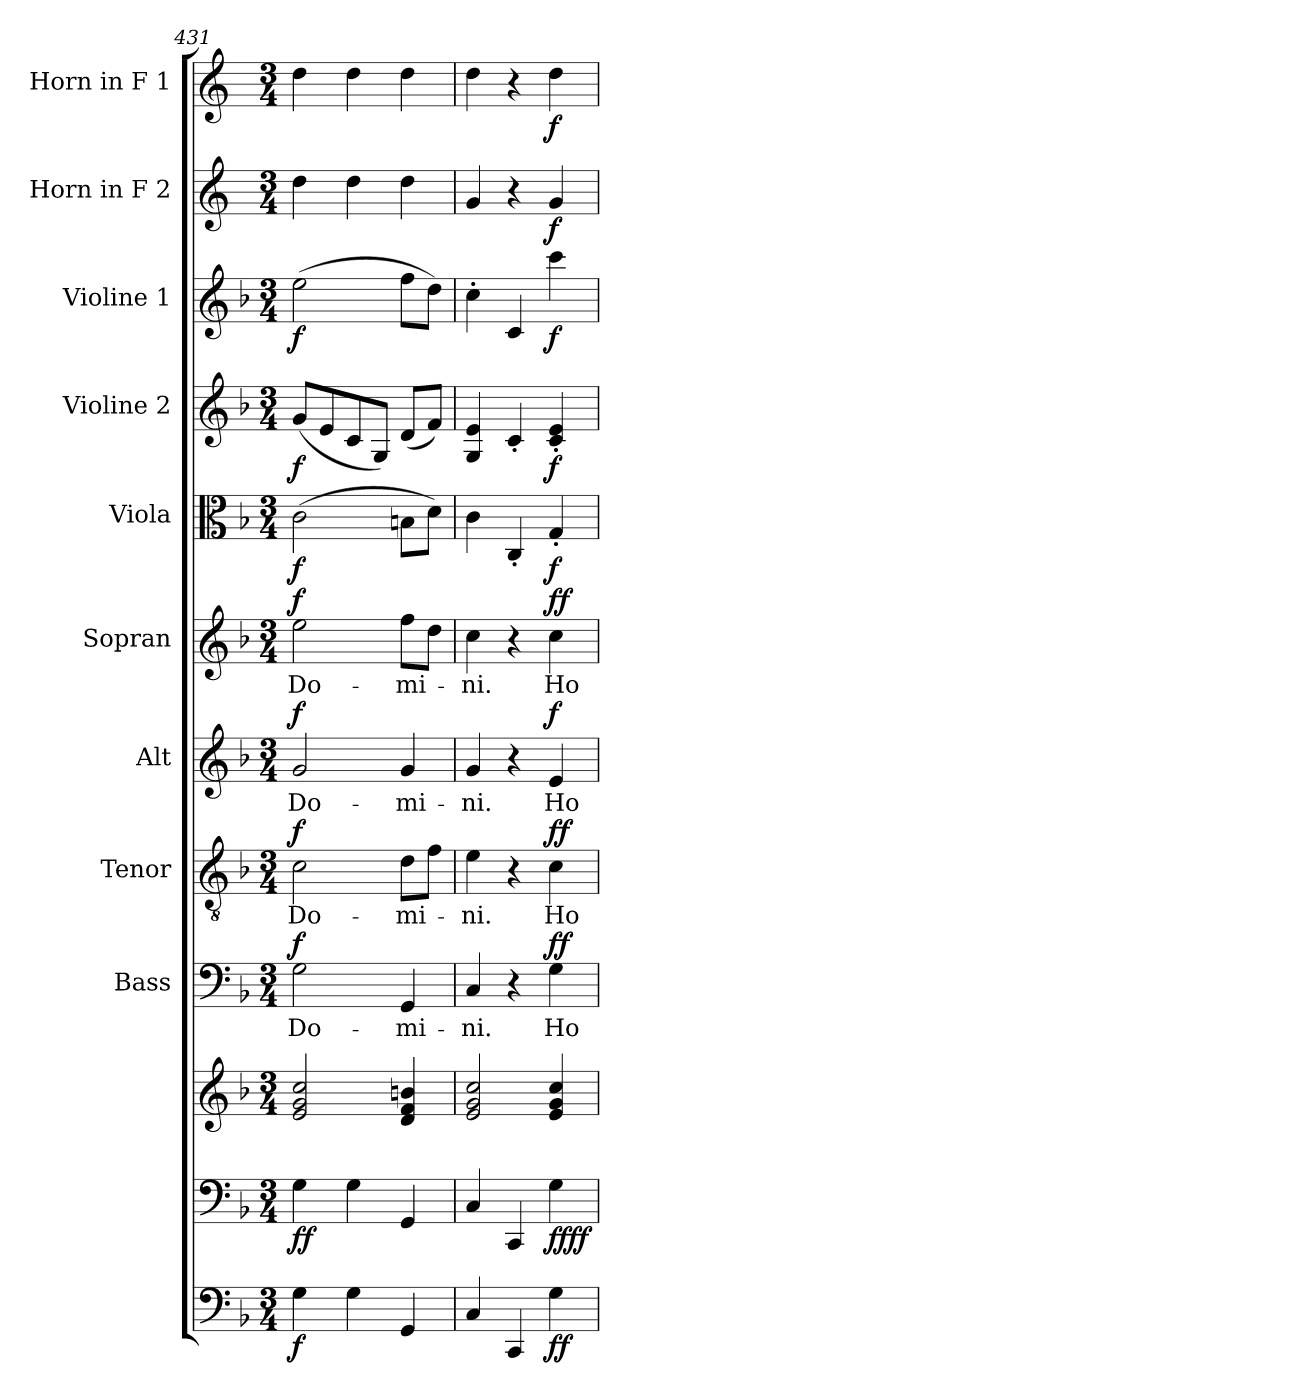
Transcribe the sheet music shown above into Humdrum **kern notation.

**kern	**dynam	**kern	**kern	**dynam	**kern	**text	**dynam	**kern	**text	**dynam	**kern	**text	**dynam	**kern	**text	**dynam	**kern	**dynam	**kern	**dynam	**kern	**dynam	**kern	**dynam	**kern	**dynam
*part11	*part11	*part10	*part10	*part10	*part9	*part9	*part9	*part8	*part8	*part8	*part7	*part7	*part7	*part6	*part6	*part6	*part5	*part5	*part4	*part4	*part3	*part3	*part2	*part2	*part1	*part1
*staff12	*staff12	*staff11	*staff10	*staff10/11	*staff9	*staff9	*staff9	*staff8	*staff8	*staff8	*staff7	*staff7	*staff7	*staff6	*staff6	*staff6	*staff5	*staff5	*staff4	*staff4	*staff3	*staff3	*staff2	*staff2	*staff1	*staff1
*	*	*	*	*	*I"Bass	*	*	*I"Tenor	*	*	*I"Alt	*	*	*I"Sopran	*	*	*I"Viola	*	*I"Violine 2	*	*I"Violine 1	*	*I"Horn in F 2	*	*I"Horn in F 1	*
*	*	*	*	*	*I'B.	*	*	*I'T.	*	*	*I'A.	*	*	*I'S.	*	*	*I'Vla.	*	*I'Vl. 2	*	*I'Vl. 1	*	*	*	*	*
*clefF4	*	*clefF4	*clefG2	*	*clefF4	*	*	*clefGv2	*	*	*clefG2	*	*	*clefG2	*	*	*clefC3	*	*clefG2	*	*clefG2	*	*clefG2	*	*clefG2	*
*ITrd7c12	*	*	*	*	*	*	*	*	*	*	*	*	*	*	*	*	*	*	*	*	*	*	*ITrd4c7	*	*ITrd4c7	*
*k[b-]	*	*k[b-]	*k[b-]	*	*k[b-]	*	*	*k[b-]	*	*	*k[b-]	*	*	*k[b-]	*	*	*k[b-]	*	*k[b-]	*	*k[b-]	*	*k[b-]	*	*k[b-]	*
*F:	*	*F:	*F:	*	*F:	*	*	*F:	*	*	*F:	*	*	*F:	*	*	*F:	*	*F:	*	*F:	*	*F:	*	*F:	*
*M3/4	*	*M3/4	*M3/4	*	*M3/4	*	*	*M3/4	*	*	*M3/4	*	*	*M3/4	*	*	*M3/4	*	*M3/4	*	*M3/4	*	*M3/4	*	*M3/4	*
=431	=431	=431	=431	=431	=431	=431	=431	=431	=431	=431	=431	=431	=431	=431	=431	=431	=431	=431	=431	=431	=431	=431	=431	=431	=431	=431
!	!LO:DY:b	!	!	!LO:DY:b=2	!	!LO:LY:b	!	!	!LO:LY:b	!	!	!LO:LY:b	!	!	!LO:LY:b	!	!	!	!	!	!	!	!	!	!	!
!	!	!	!	!LO:DY:n=1:b	!	!	!LO:DY:a	!	!	!LO:DY:a	!	!	!LO:DY:a	!	!	!LO:DY:a	!	!LO:DY:b	!	!LO:DY:b	!	!LO:DY:b	!	!	!	!
4GG\	f	4G\	2e/ 2g/ 2cc/	f f	2G\	Do-	f	2c\	Do-	f	2g/	Do-	f	2ee\	Do-	f	(>2c\	f	(<8g/L	f	(>2ee\	f	4g\	.	4g\	.
.	.	.	.	.	.	.	.	.	.	.	.	.	.	.	.	.	.	.	8e/	.	.	.	.	.	.	.
4GG\	.	4G\	.	.	.	.	.	.	.	.	.	.	.	.	.	.	.	.	8c/	.	.	.	4g\	.	4g\	.
.	.	.	.	.	.	.	.	.	.	.	.	.	.	.	.	.	.	.	8G/J)	.	.	.	.	.	.	.
!	!	!	!	!	!	!LO:LY:b	!	!	!LO:LY:b	!	!	!LO:LY:b	!	!	!LO:LY:b	!	!	!	!	!	!	!	!	!	!	!
4GGG/	.	4GG/	4d/ 4f/ 4bn/	.	4GG/	-mi-	.	8d\L	-mi-	.	4g/	-mi-	.	8ff\L	-mi-	.	8Bn\L	.	(<8d/L	.	8ff\L	.	4g\	.	4g\	.
.	.	.	.	.	.	.	.	8f\J	.	.	.	.	.	8dd\J	.	.	8d\J)	.	8f/J)	.	8dd\J)	.	.	.	.	.
=432	=432	=432	=432	=432	=432	=432	=432	=432	=432	=432	=432	=432	=432	=432	=432	=432	=432	=432	=432	=432	=432	=432	=432	=432	=432	=432
!	!	!	!	!	!	!LO:LY:b	!	!	!LO:LY:b	!	!	!LO:LY:b	!	!	!LO:LY:b	!	!	!	!	!	!	!	!	!	!	!
4CC/	.	4C/	2e/ 2g/ 2cc/	.	4C/	-ni.	.	4e\	-ni.	.	4g/	-ni.	.	4cc\	-ni.	.	4c\	.	4G/ 4e/	.	4cc'>\	.	4c/	.	4g\	.
4CCC/	.	4CC/	.	.	4r	.	.	4r	.	.	4r	.	.	4r	.	.	4C'</	.	4c'</	.	4c/	.	4r	.	4r	.
!	!LO:DY:b	!	!	!LO:DY:b=2	!	!LO:LY:b	!	!	!LO:LY:b	!	!	!LO:LY:b	!	!	!LO:LY:b	!	!	!	!	!	!	!	!	!	!	!
!	!	!	!	!LO:DY:n=1:b	!	!	!LO:DY:a	!	!	!LO:DY:a	!	!	!LO:DY:a	!	!	!LO:DY:a	!	!LO:DY:b	!	!LO:DY:b	!	!LO:DY:b	!	!LO:DY:b	!	!LO:DY:b
4GG\	ff	4G\	4e/ 4g/ 4cc/	ff ff	4G\	Ho-	ff	4c\	Ho-	ff	4e/	Ho-	f	4cc\	Ho-	ff	4G'</	f	4c/'< 4e/'<	f	4ccc\	f	4c/	f	4g\	f
=	=	=	=	=	=	=	=	=	=	=	=	=	=	=	=	=	=	=	=	=	=	=	=	=	=	=
*-	*-	*-	*-	*-	*-	*-	*-	*-	*-	*-	*-	*-	*-	*-	*-	*-	*-	*-	*-	*-	*-	*-	*-	*-	*-	*-
